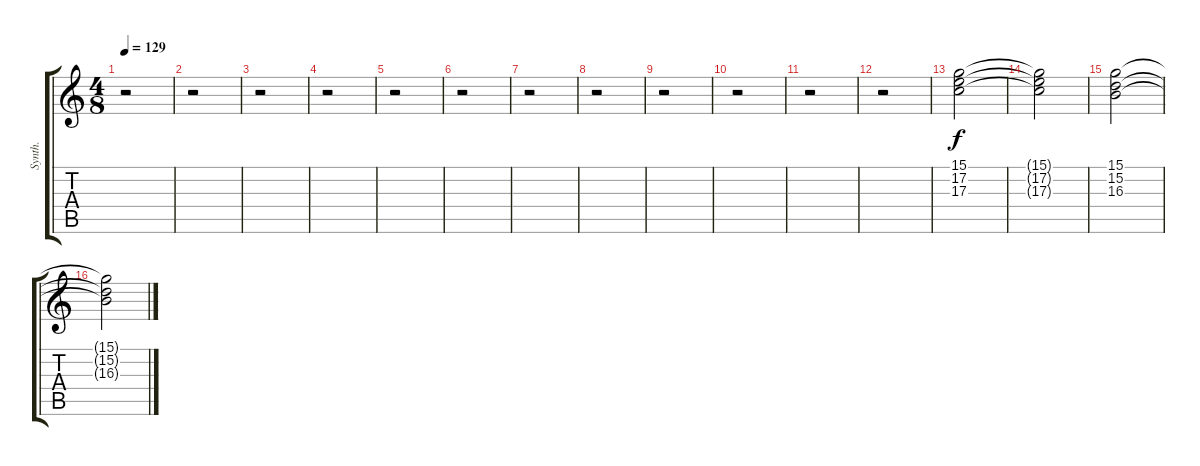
\track ("Synth." "Synth.") {instrument stringensemble2}
\staff {score tabs}
\tuning (E4 B3 G3 D3 A2 E2) {hide}
\ts (4 8)
\tempo 129
\clef g2
\ks c
r.2{dy f} |
r.2 |
r.2 |
r.2 |
r.2 |
r.2 |
r.2 |
r.2 |
r.2 |
r.2 |
r.2 |
r.2 |
(15.1 17.2 17.3).2 |
(15.1{t} 17.2{t} 17.3{t}).2 |
(15.1 15.2 16.3).2 |
(15.1{t} 15.2{t} 16.3{t}).2
